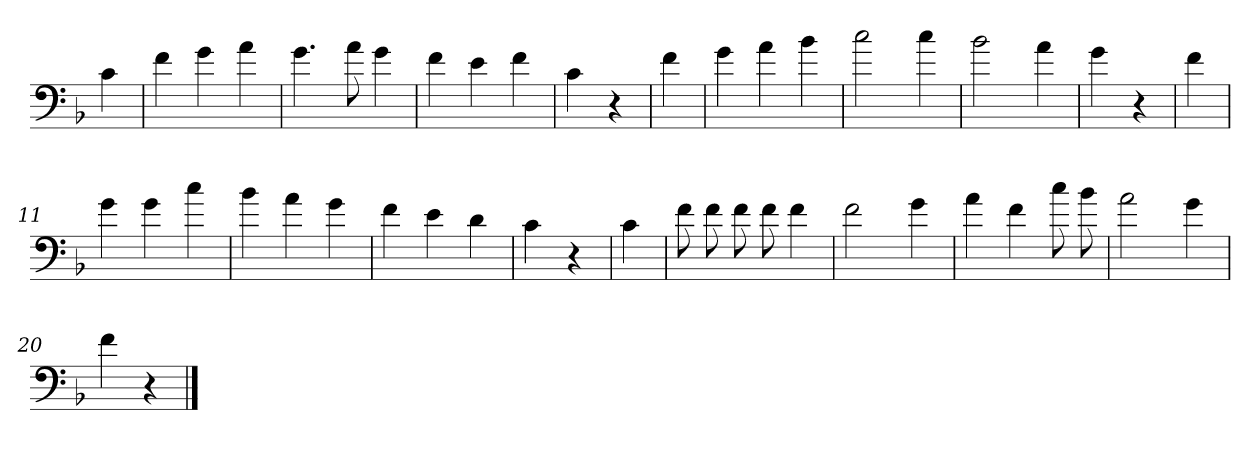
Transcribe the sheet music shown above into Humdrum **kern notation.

**kern
*part1
*staff1
*clefF4
*k[b-]
*F:
=
4c
=1
4f
4g
4a
=2
4.g
8a
4g
=3
4f
4e
4f
=4
4c
4r
=5
4f
=6
4g
4a
4b-
=7
2cc
4cc
=8
2b-
4a
=9
4g
4r
=10
4f
=11
4g
4g
4cc
=12
4b-
4a
4g
=13
4f
4e
4d
=14
4c
4r
=15
4c
=16
8f
8f
8f
8f
4f
=17
2f
4g
=18
4a
4f
8cc
8b-
=19
2a
4g
=20
4f
4r
==
*-
